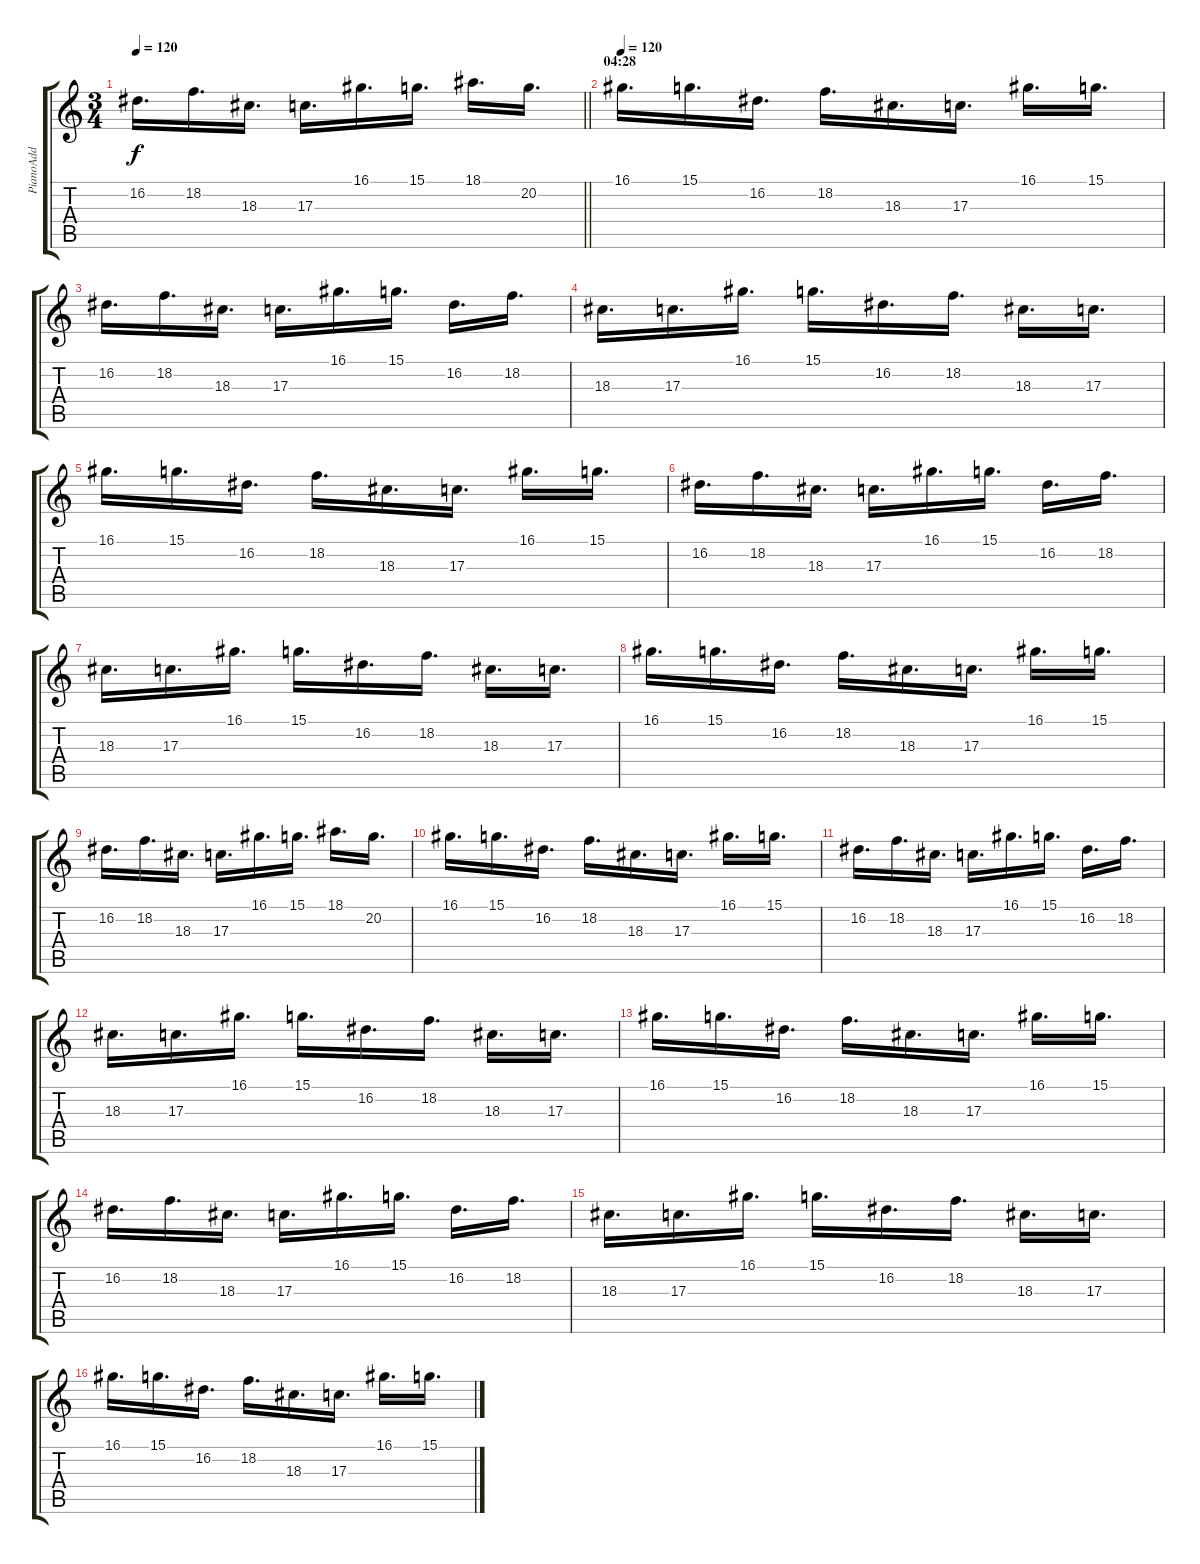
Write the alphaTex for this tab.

\track ("PianoAdd" "PianoAdd") {instrument acousticgrandpiano}
\staff {score tabs}
\tuning (E4 B3 G3 D3 A2 E2) {hide}
\ts (3 4)
\tempo 120
\clef g2
\barLineRight lightlight
\ks c
16.2.16{d dy f} 18.2.16{d} 18.3.16{d} 17.3.16{d} 16.1.16{d} 15.1.16{d} 18.1.16{d} 20.2.16{d} |
\section ("" "04:28")
\tempo 120
16.1.16{d} 15.1.16{d} 16.2.16{d} 18.2.16{d} 18.3.16{d} 17.3.16{d} 16.1.16{d} 15.1.16{d} |
16.2.16{d} 18.2.16{d} 18.3.16{d} 17.3.16{d} 16.1.16{d} 15.1.16{d} 16.2.16{d} 18.2.16{d} |
18.3.16{d} 17.3.16{d} 16.1.16{d} 15.1.16{d} 16.2.16{d} 18.2.16{d} 18.3.16{d} 17.3.16{d} |
16.1.16{d} 15.1.16{d} 16.2.16{d} 18.2.16{d} 18.3.16{d} 17.3.16{d} 16.1.16{d} 15.1.16{d} |
16.2.16{d} 18.2.16{d} 18.3.16{d} 17.3.16{d} 16.1.16{d} 15.1.16{d} 16.2.16{d} 18.2.16{d} |
18.3.16{d} 17.3.16{d} 16.1.16{d} 15.1.16{d} 16.2.16{d} 18.2.16{d} 18.3.16{d} 17.3.16{d} |
16.1.16{d} 15.1.16{d} 16.2.16{d} 18.2.16{d} 18.3.16{d} 17.3.16{d} 16.1.16{d} 15.1.16{d} |
16.2.16{d} 18.2.16{d} 18.3.16{d} 17.3.16{d} 16.1.16{d} 15.1.16{d} 18.1.16{d} 20.2.16{d} |
16.1.16{d} 15.1.16{d} 16.2.16{d} 18.2.16{d} 18.3.16{d} 17.3.16{d} 16.1.16{d} 15.1.16{d} |
16.2.16{d} 18.2.16{d} 18.3.16{d} 17.3.16{d} 16.1.16{d} 15.1.16{d} 16.2.16{d} 18.2.16{d} |
18.3.16{d} 17.3.16{d} 16.1.16{d} 15.1.16{d} 16.2.16{d} 18.2.16{d} 18.3.16{d} 17.3.16{d} |
16.1.16{d} 15.1.16{d} 16.2.16{d} 18.2.16{d} 18.3.16{d} 17.3.16{d} 16.1.16{d} 15.1.16{d} |
16.2.16{d} 18.2.16{d} 18.3.16{d} 17.3.16{d} 16.1.16{d} 15.1.16{d} 16.2.16{d} 18.2.16{d} |
18.3.16{d} 17.3.16{d} 16.1.16{d} 15.1.16{d} 16.2.16{d} 18.2.16{d} 18.3.16{d} 17.3.16{d} |
16.1.16{d} 15.1.16{d} 16.2.16{d} 18.2.16{d} 18.3.16{d} 17.3.16{d} 16.1.16{d} 15.1.16{d}
